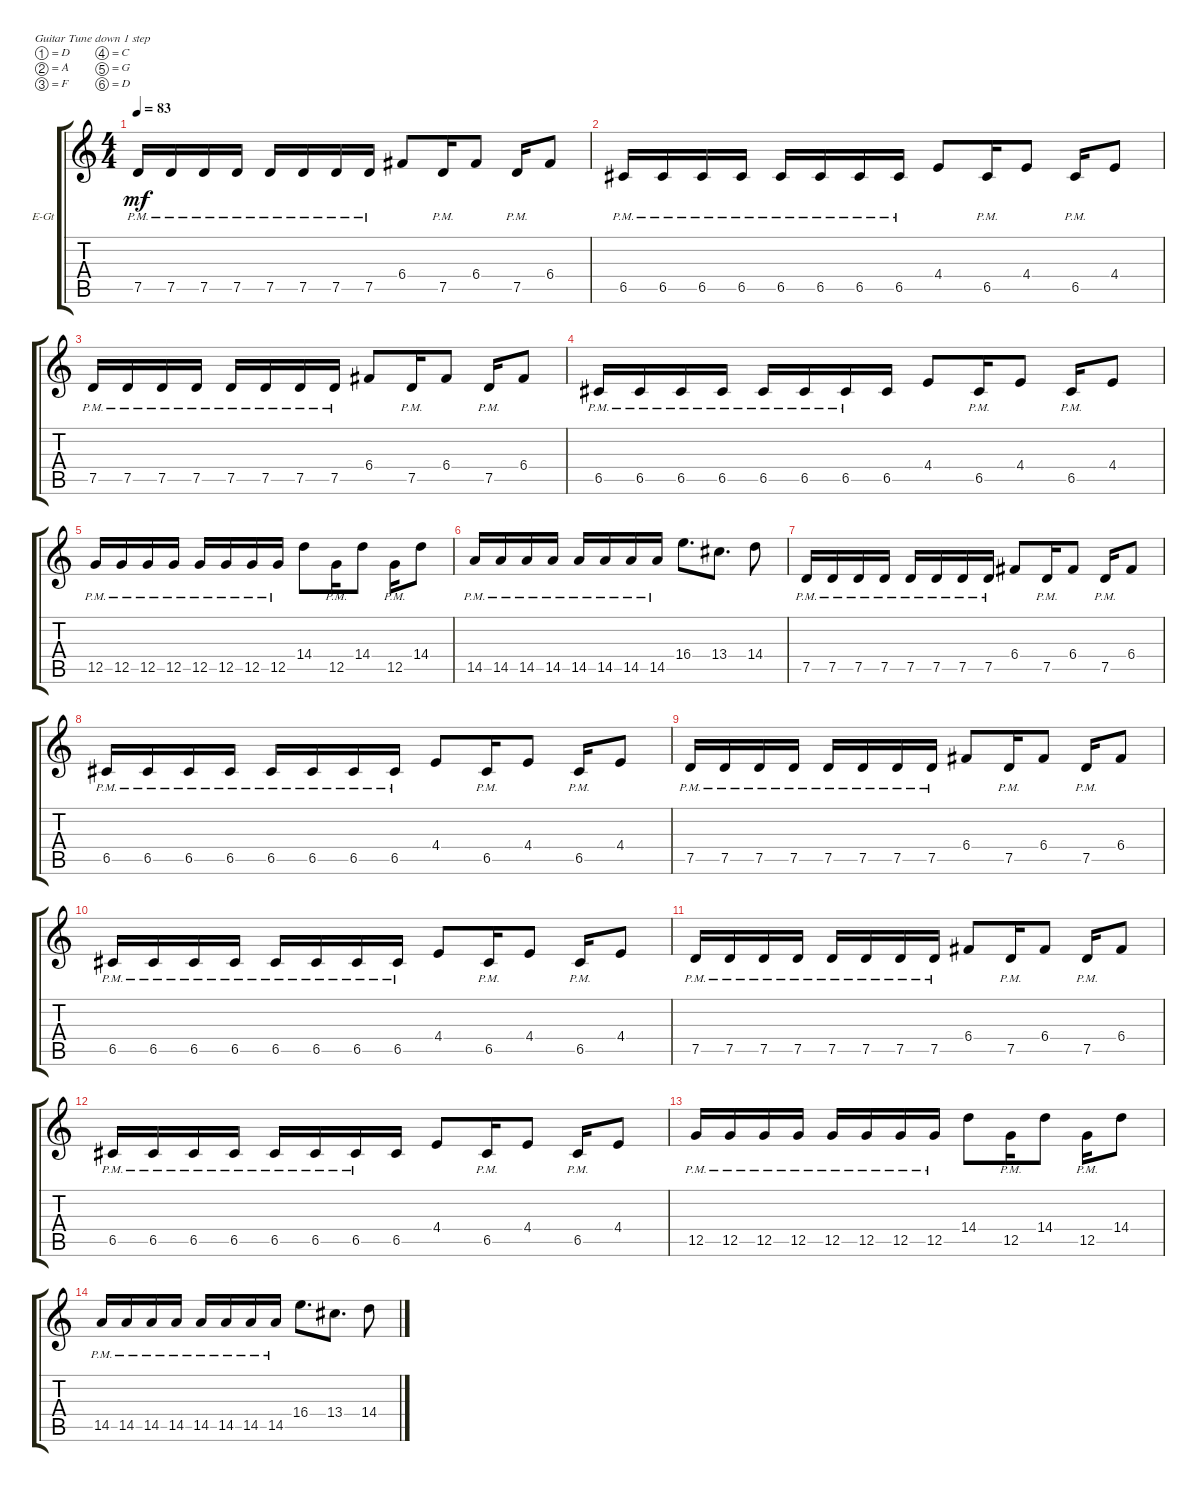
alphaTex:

\bracketExtendMode groupsimilarinstruments
\firstSystemTrackNameOrientation horizontal
\otherSystemsTrackNameOrientation horizontal
\track ("Electric Guitar" "E-Gt") {instrument distortionguitar}
\staff {score tabs}
\tuning (D4 A3 F3 C3 G2 D2)
\ts (4 4)
\tempo 83
\clef g2
\scale
0.333333
\ks c
7.5{pm}.16{dy mf} 7.5{pm}.16 7.5{pm}.16 7.5{pm}.16 7.5{pm}.16 7.5{pm}.16 7.5{pm}.16 7.5{pm}.16 6.4.8 7.5{pm}.16 6.4.8 7.5{pm}.16 6.4.8 |
\scale
0.333333 6.5{pm}.16 6.5{pm}.16 6.5{pm}.16 6.5{pm}.16 6.5{pm}.16 6.5{pm}.16 6.5{pm}.16 6.5{pm}.16 4.4.8 6.5{pm}.16 4.4.8 6.5{pm}.16 4.4.8 |
\scale
0.333333 7.5{pm}.16 7.5{pm}.16 7.5{pm}.16 7.5{pm}.16 7.5{pm}.16 7.5{pm}.16 7.5{pm}.16 7.5{pm}.16 6.4.8 7.5{pm}.16 6.4.8 7.5{pm}.16 6.4.8 |
\scale
0.333333 6.5{pm}.16 6.5{pm}.16 6.5{pm}.16 6.5{pm}.16 6.5{pm}.16 6.5{pm}.16 6.5{pm}.16 6.5.16 4.4.8 6.5{pm}.16 4.4.8 6.5{pm}.16 4.4.8 |
\scale
0.333333 12.5{pm}.16 12.5{pm}.16 12.5{pm}.16 12.5{pm}.16 12.5{pm}.16 12.5{pm}.16 12.5{pm}.16 12.5{pm}.16 14.4.8 12.5{pm}.16 14.4.8 12.5{pm}.16 14.4.8 |
\scale
0.333333 14.5{pm}.16 14.5{pm}.16 14.5{pm}.16 14.5{pm}.16 14.5{pm}.16 14.5{pm}.16 14.5{pm}.16 14.5{pm}.16 16.4.8{d} 13.4.8{d} 14.4.8 |
\scale
0.333333 7.5{pm}.16 7.5{pm}.16 7.5{pm}.16 7.5{pm}.16 7.5{pm}.16 7.5{pm}.16 7.5{pm}.16 7.5{pm}.16 6.4.8 7.5{pm}.16 6.4.8 7.5{pm}.16 6.4.8 |
\scale
0.333333 6.5{pm}.16 6.5{pm}.16 6.5{pm}.16 6.5{pm}.16 6.5{pm}.16 6.5{pm}.16 6.5{pm}.16 6.5{pm}.16 4.4.8 6.5{pm}.16 4.4.8 6.5{pm}.16 4.4.8 |
\scale
0.333333 7.5{pm}.16 7.5{pm}.16 7.5{pm}.16 7.5{pm}.16 7.5{pm}.16 7.5{pm}.16 7.5{pm}.16 7.5{pm}.16 6.4.8 7.5{pm}.16 6.4.8 7.5{pm}.16 6.4.8 |
\scale
0.333333 6.5{pm}.16 6.5{pm}.16 6.5{pm}.16 6.5{pm}.16 6.5{pm}.16 6.5{pm}.16 6.5{pm}.16 6.5{pm}.16 4.4.8 6.5{pm}.16 4.4.8 6.5{pm}.16 4.4.8 |
\scale
0.333333 7.5{pm}.16 7.5{pm}.16 7.5{pm}.16 7.5{pm}.16 7.5{pm}.16 7.5{pm}.16 7.5{pm}.16 7.5{pm}.16 6.4.8 7.5{pm}.16 6.4.8 7.5{pm}.16 6.4.8 |
\scale
0.333333 6.5{pm}.16 6.5{pm}.16 6.5{pm}.16 6.5{pm}.16 6.5{pm}.16 6.5{pm}.16 6.5{pm}.16 6.5.16 4.4.8 6.5{pm}.16 4.4.8 6.5{pm}.16 4.4.8 |
\scale
0.333333 12.5{pm}.16 12.5{pm}.16 12.5{pm}.16 12.5{pm}.16 12.5{pm}.16 12.5{pm}.16 12.5{pm}.16 12.5{pm}.16 14.4.8 12.5{pm}.16 14.4.8 12.5{pm}.16 14.4.8 |
\scale
0.333333 14.5{pm}.16 14.5{pm}.16 14.5{pm}.16 14.5{pm}.16 14.5{pm}.16 14.5{pm}.16 14.5{pm}.16 14.5{pm}.16 16.4.8{d} 13.4.8{d} 14.4.8 |
\scale
0.333333 |
\scale
0.333333
